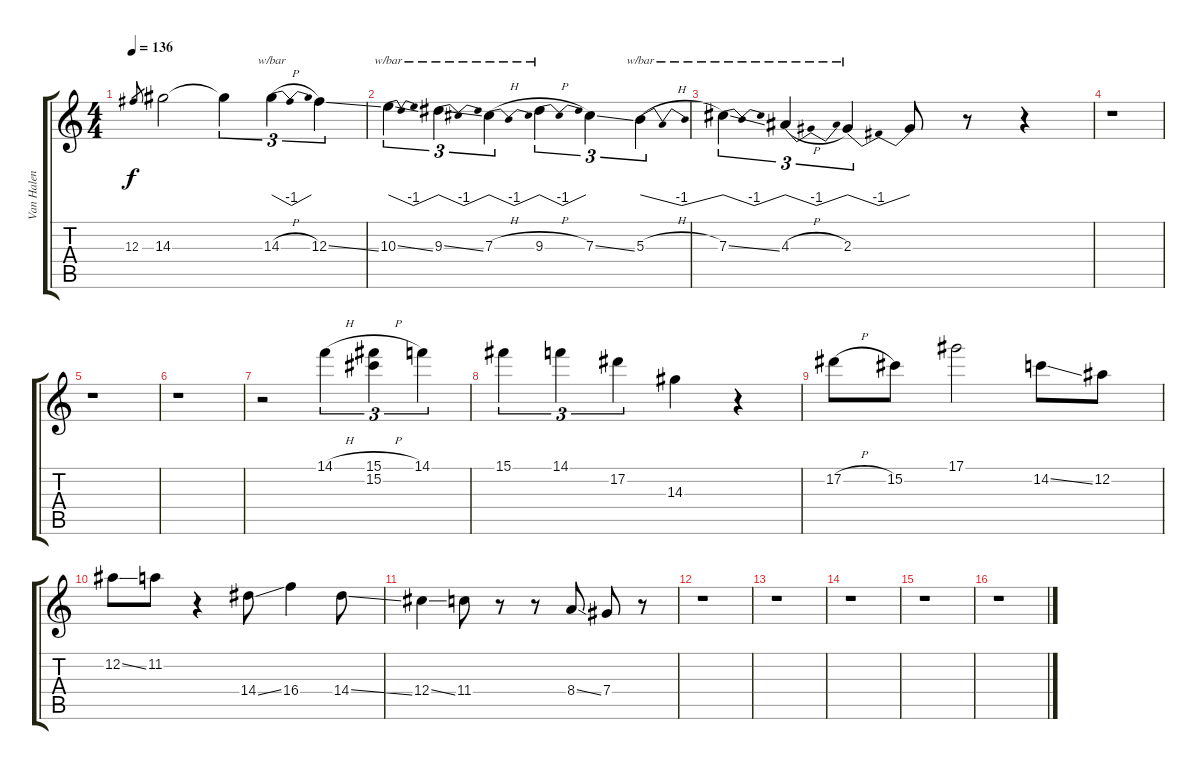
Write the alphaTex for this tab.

\track ("Van Halen Lead" "Van Halen ") {instrument overdrivenguitar}
\staff {score tabs}
\tuning (Eb4 Bb3 Gb3 Db3 Ab2 Db2) {hide}
\ts (4 4)
\tempo 136
\clef g2
\ks c
12.3.8{gr dy f} 14.3.2 14.3{t}.4{tu (3 2)} 14.3{h}.4{tu (3 2) tbe (dip default 0 0 30 -4 60 0)} 12.3{ss}.4{tu (3 2)} |
10.3{ss}.4{tu (3 2) tbe (dip default 0 0 30 -4 60 0)} 9.3{ss}.4{tu (3 2) tbe (dip default 0 0 30 -4 60 0)} 7.3{h}.4{tu (3 2) tbe (dip default 0 0 30 -4 60 0)} 9.3{h}.4{tu (3 2) tbe (dip default 0 0 30 -4 60 0)} 7.3{ss}.4{tu (3 2)} 5.3{h}.4{tu (3 2) tbe (dip default 0 0 30 -4 60 0)} |
7.3{ss}.4{tu (3 2) tbe (dip default 0 0 30 -4 60 0)} 4.3{h}.4{tu (3 2) tbe (dip default 0 0 30 -4 60 0)} 2.3.4{tu (3 2) tbe (dip default 0 0 30 -4 60 0)} 2.3{t}.8 r.8 r.4 |
r.1 |
r.1 |
r.1 |
r.2 14.1{h}.4{tu (3 2)} (15.1{h} 15.2).4{tu (3 2)} 14.1.4{tu (3 2)} |
15.1.4{tu (3 2)} 14.1.4{tu (3 2)} 17.2.4{tu (3 2)} 14.3.4 r.4 |
17.2{h}.8 15.2.8 17.1.2 14.2{ss}.8 12.2.8 |
12.2{ss}.8 11.2.8 r.4 14.4{ss}.8 16.4.4 14.4{ss}.8 |
12.4{ss}.4 11.4.8 r.8 r.8 8.4{ss}.8 7.4.8 r.8 |
r.1 |
r.1 |
r.1 |
r.1 |
r.1
